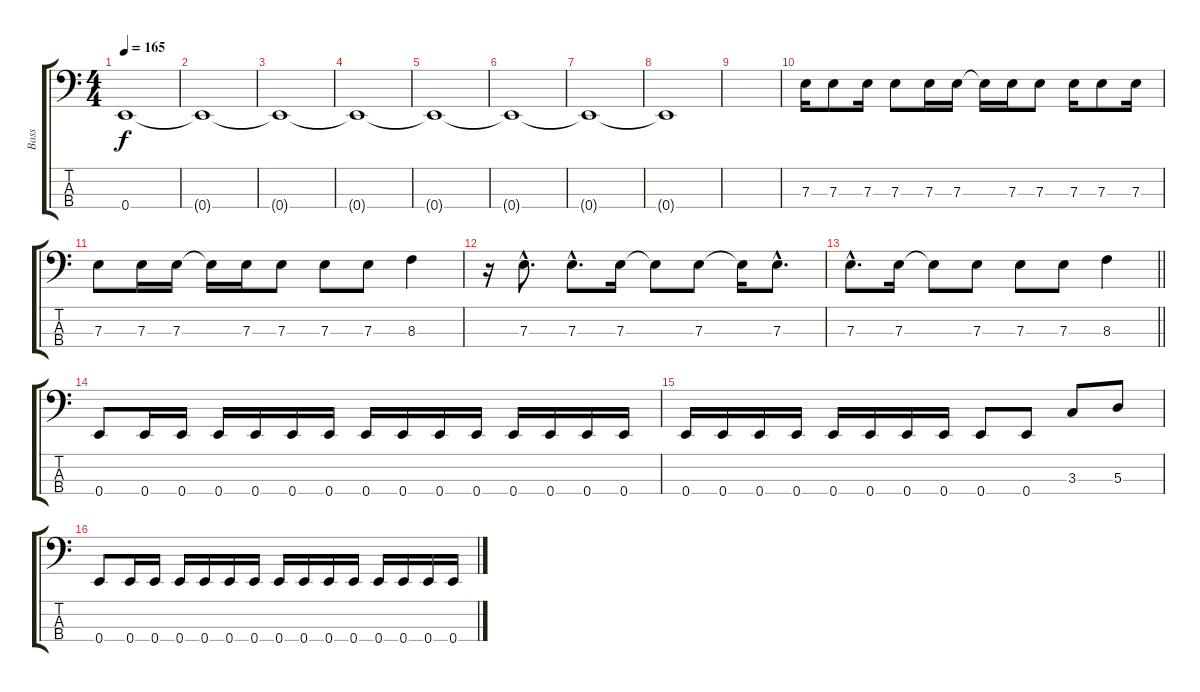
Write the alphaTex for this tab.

\track ("Bass" "Bass") {instrument electricbasspick}
\staff {score tabs}
\tuning (G2 D2 A1 E1) {hide}
\ts (4 4)
\tempo 165
\clef f4
\ks c
0.4{t}.1{dy f} |
0.4{t}.1 |
0.4{t}.1 |
0.4{t}.1 |
0.4{t}.1 |
0.4{t}.1 |
0.4{t}.1 |
0.4{t}.1 |
|
7.3.16 7.3.8 7.3.16 7.3.8 7.3.16 7.3.16 7.3{t}.16 7.3.16 7.3.8 7.3.16 7.3.8 7.3.16 |
7.3.8 7.3.16 7.3.16 7.3{t}.16 7.3.16 7.3.8 7.3.8 7.3.8 8.3.4 |
r.16 7.3{hac}.8{d} 7.3{hac}.8{d} 7.3.16 7.3{t}.8 7.3.8 7.3{t}.16 7.3{hac}.8{d} |
\barLineRight lightlight
7.3{hac}.8{d} 7.3.16 7.3{t}.8 7.3.8 7.3.8 7.3.8 8.3.4 |
0.4.8 0.4.16 0.4.16 0.4.16 0.4.16 0.4.16 0.4.16 0.4.16 0.4.16 0.4.16 0.4.16 0.4.16 0.4.16 0.4.16 0.4.16 |
0.4.16 0.4.16 0.4.16 0.4.16 0.4.16 0.4.16 0.4.16 0.4.16 0.4.8 0.4.8 3.3.8 5.3.8 |
0.4.8 0.4.16 0.4.16 0.4.16 0.4.16 0.4.16 0.4.16 0.4.16 0.4.16 0.4.16 0.4.16 0.4.16 0.4.16 0.4.16 0.4.16
